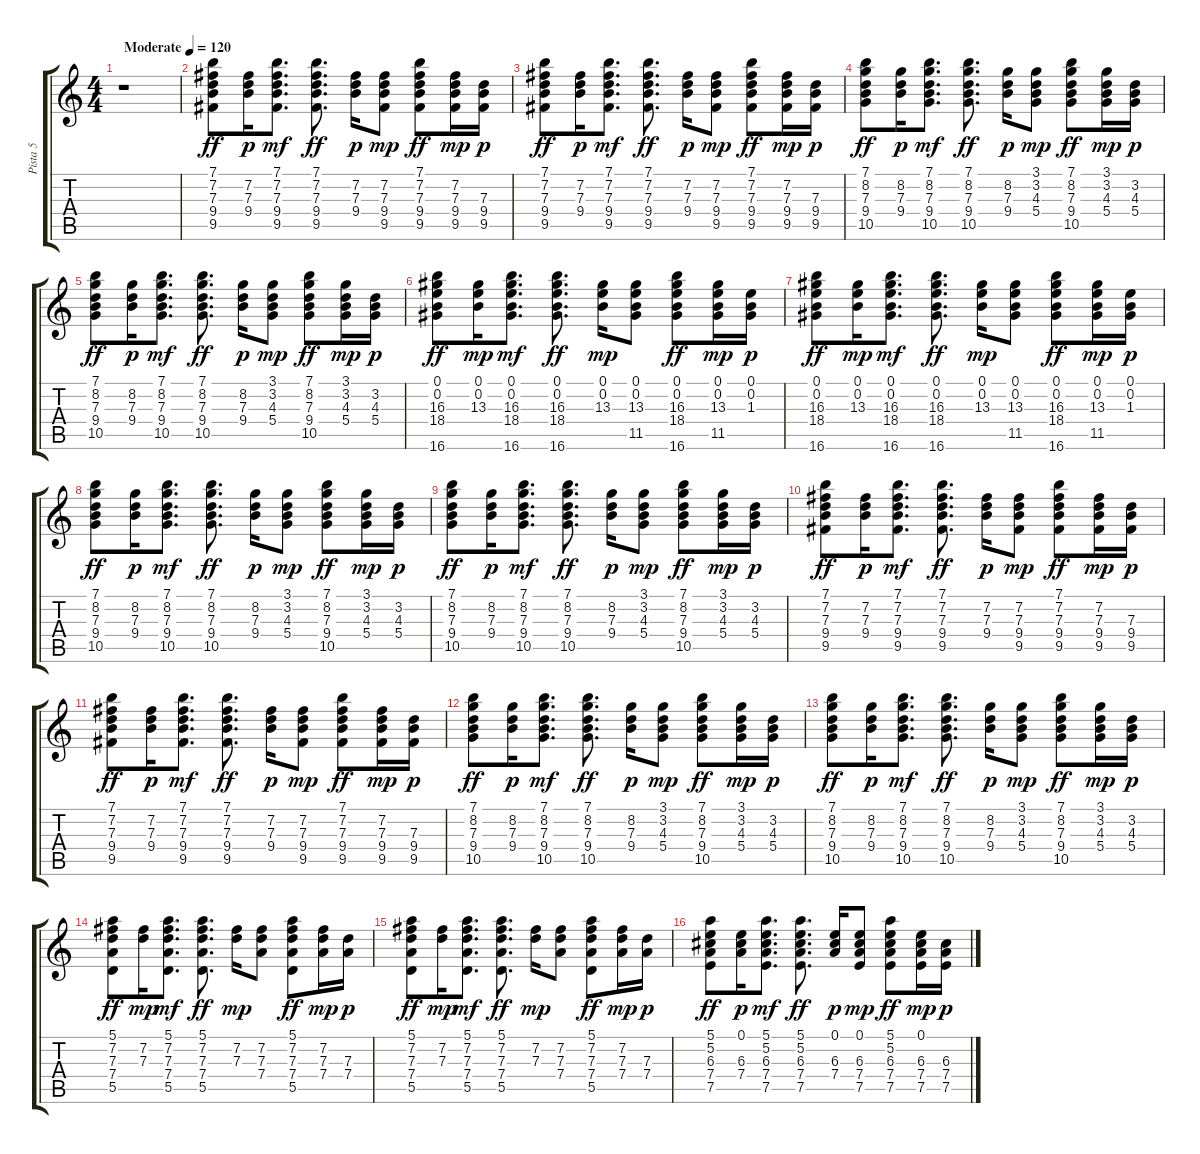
\track ("Pista 5" "Pista 5") {instrument acousticguitarsteel}
\staff {score tabs}
\tuning (E4 B3 G3 D3 A2 E2) {hide}
\ts (4 4)
\tempo (120 "Moderate")
\clef g2
\ks c
r.1{dy ff instrument acousticguitarsteel} |
(7.1 7.2 7.3 9.4 9.5).8 (7.2 7.3 9.4).16{dy p} (7.1 7.2 7.3 9.4 9.5).8{d dy mf} (7.1 7.2 7.3 9.4 9.5).8{d dy ff} (7.2 7.3 9.4).16{dy p} (7.2 7.3 9.4 9.5).8{dy mp} (7.1 7.2 7.3 9.4 9.5).8{dy ff} (7.2 7.3 9.4 9.5).16{dy mp} (7.3 9.4 9.5).16{dy p} |
(7.1 7.2 7.3 9.4 9.5).8{dy ff} (7.2 7.3 9.4).16{dy p} (7.1 7.2 7.3 9.4 9.5).8{d dy mf} (7.1 7.2 7.3 9.4 9.5).8{d dy ff} (7.2 7.3 9.4).16{dy p} (7.2 7.3 9.4 9.5).8{dy mp} (7.1 7.2 7.3 9.4 9.5).8{dy ff} (7.2 7.3 9.4 9.5).16{dy mp} (7.3 9.4 9.5).16{dy p} |
(7.1 8.2 7.3 9.4 10.5).8{dy ff} (8.2 7.3 9.4).16{dy p} (7.1 8.2 7.3 9.4 10.5).8{d dy mf} (7.1 8.2 7.3 9.4 10.5).8{d dy ff} (8.2 7.3 9.4).16{dy p} (3.1 3.2 4.3 5.4).8{dy mp} (7.1 8.2 7.3 9.4 10.5).8{dy ff} (3.1 3.2 4.3 5.4).16{dy mp} (3.2 4.3 5.4).16{dy p} |
(7.1 8.2 7.3 9.4 10.5).8{dy ff} (8.2 7.3 9.4).16{dy p} (7.1 8.2 7.3 9.4 10.5).8{d dy mf} (7.1 8.2 7.3 9.4 10.5).8{d dy ff} (8.2 7.3 9.4).16{dy p} (3.1 3.2 4.3 5.4).8{dy mp} (7.1 8.2 7.3 9.4 10.5).8{dy ff} (3.1 3.2 4.3 5.4).16{dy mp} (3.2 4.3 5.4).16{dy p} |
(0.1 0.2 16.3 18.4 16.6).8{dy ff} (0.1 0.2 13.3).16{dy mp} (0.1 0.2 16.3 18.4 16.6).8{d dy mf} (0.1 0.2 16.3 18.4 16.6).8{d dy ff} (0.1 0.2 13.3).16{dy mp} (0.1 0.2 13.3 11.5).8 (0.1 0.2 16.3 18.4 16.6).8{dy ff} (0.1 0.2 13.3 11.5).16{dy mp} (0.1 0.2 1.3).16{dy p} |
(0.1 0.2 16.3 18.4 16.6).8{dy ff} (0.1 0.2 13.3).16{dy mp} (0.1 0.2 16.3 18.4 16.6).8{d dy mf} (0.1 0.2 16.3 18.4 16.6).8{d dy ff} (0.1 0.2 13.3).16{dy mp} (0.1 0.2 13.3 11.5).8 (0.1 0.2 16.3 18.4 16.6).8{dy ff} (0.1 0.2 13.3 11.5).16{dy mp} (0.1 0.2 1.3).16{dy p} |
(7.1 8.2 7.3 9.4 10.5).8{dy ff} (8.2 7.3 9.4).16{dy p} (7.1 8.2 7.3 9.4 10.5).8{d dy mf} (7.1 8.2 7.3 9.4 10.5).8{d dy ff} (8.2 7.3 9.4).16{dy p} (3.1 3.2 4.3 5.4).8{dy mp} (7.1 8.2 7.3 9.4 10.5).8{dy ff} (3.1 3.2 4.3 5.4).16{dy mp} (3.2 4.3 5.4).16{dy p} |
(7.1 8.2 7.3 9.4 10.5).8{dy ff} (8.2 7.3 9.4).16{dy p} (7.1 8.2 7.3 9.4 10.5).8{d dy mf} (7.1 8.2 7.3 9.4 10.5).8{d dy ff} (8.2 7.3 9.4).16{dy p} (3.1 3.2 4.3 5.4).8{dy mp} (7.1 8.2 7.3 9.4 10.5).8{dy ff} (3.1 3.2 4.3 5.4).16{dy mp} (3.2 4.3 5.4).16{dy p} |
(7.1 7.2 7.3 9.4 9.5).8{dy ff} (7.2 7.3 9.4).16{dy p} (7.1 7.2 7.3 9.4 9.5).8{d dy mf} (7.1 7.2 7.3 9.4 9.5).8{d dy ff} (7.2 7.3 9.4).16{dy p} (7.2 7.3 9.4 9.5).8{dy mp} (7.1 7.2 7.3 9.4 9.5).8{dy ff} (7.2 7.3 9.4 9.5).16{dy mp} (7.3 9.4 9.5).16{dy p} |
(7.1 7.2 7.3 9.4 9.5).8{dy ff} (7.2 7.3 9.4).16{dy p} (7.1 7.2 7.3 9.4 9.5).8{d dy mf} (7.1 7.2 7.3 9.4 9.5).8{d dy ff} (7.2 7.3 9.4).16{dy p} (7.2 7.3 9.4 9.5).8{dy mp} (7.1 7.2 7.3 9.4 9.5).8{dy ff} (7.2 7.3 9.4 9.5).16{dy mp} (7.3 9.4 9.5).16{dy p} |
(7.1 8.2 7.3 9.4 10.5).8{dy ff} (8.2 7.3 9.4).16{dy p} (7.1 8.2 7.3 9.4 10.5).8{d dy mf} (7.1 8.2 7.3 9.4 10.5).8{d dy ff} (8.2 7.3 9.4).16{dy p} (3.1 3.2 4.3 5.4).8{dy mp} (7.1 8.2 7.3 9.4 10.5).8{dy ff} (3.1 3.2 4.3 5.4).16{dy mp} (3.2 4.3 5.4).16{dy p} |
(7.1 8.2 7.3 9.4 10.5).8{dy ff} (8.2 7.3 9.4).16{dy p} (7.1 8.2 7.3 9.4 10.5).8{d dy mf} (7.1 8.2 7.3 9.4 10.5).8{d dy ff} (8.2 7.3 9.4).16{dy p} (3.1 3.2 4.3 5.4).8{dy mp} (7.1 8.2 7.3 9.4 10.5).8{dy ff} (3.1 3.2 4.3 5.4).16{dy mp} (3.2 4.3 5.4).16{dy p} |
(5.1 7.2 7.3 7.4 5.5).8{dy ff} (7.2 7.3).16{dy mp} (5.1 7.2 7.3 7.4 5.5).8{d dy mf} (5.1 7.2 7.3 7.4 5.5).8{d dy ff} (7.2 7.3).16{dy mp} (7.2 7.3 7.4).8 (5.1 7.2 7.3 7.4 5.5).8{dy ff} (7.2 7.3 7.4).16{dy mp} (7.3 7.4).16{dy p} |
(5.1 7.2 7.3 7.4 5.5).8{dy ff} (7.2 7.3).16{dy mp} (5.1 7.2 7.3 7.4 5.5).8{d dy mf} (5.1 7.2 7.3 7.4 5.5).8{d dy ff} (7.2 7.3).16{dy mp} (7.2 7.3 7.4).8 (5.1 7.2 7.3 7.4 5.5).8{dy ff} (7.2 7.3 7.4).16{dy mp} (7.3 7.4).16{dy p} |
(5.1 5.2 6.3 7.4 7.5).8{dy ff} (0.1 6.3 7.4).16{dy p} (5.1 5.2 6.3 7.4 7.5).8{d dy mf} (5.1 5.2 6.3 7.4 7.5).8{d dy ff} (0.1 6.3 7.4).16{dy p} (0.1 6.3 7.4 7.5).8{dy mp} (5.1 5.2 6.3 7.4 7.5).8{dy ff} (0.1 6.3 7.4 7.5).16{dy mp} (6.3 7.4 7.5).16{dy p}
